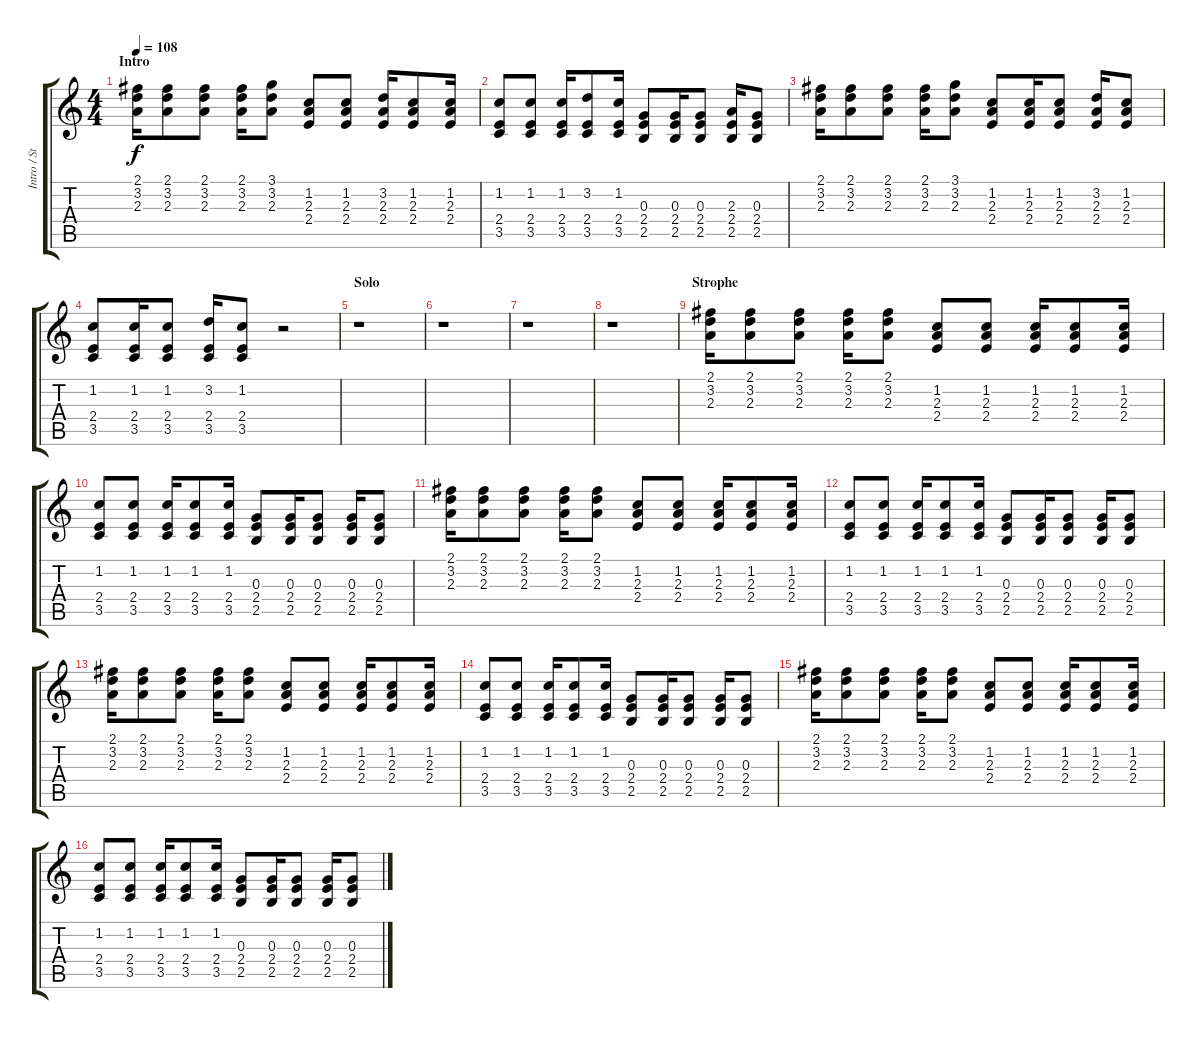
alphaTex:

\track ("Intro / Strophe" "Intro / St") {instrument acousticguitarsteel}
\staff {score tabs}
\tuning (E4 B3 G3 D3 A2 E2) {hide}
\ts (4 4)
\section ("" "Intro")
\tempo 108
\clef g2
\ks c
(2.1 3.2 2.3).16{dy f instrument acousticguitarsteel} (2.1 3.2 2.3).8 (2.1 3.2 2.3).8 (2.1 3.2 2.3).16 (3.1 3.2 2.3).8 (1.2 2.3 2.4).8 (1.2 2.3 2.4).8 (3.2 2.3 2.4).16 (1.2 2.3 2.4).8 (1.2 2.3 2.4).16 |
(1.2 2.4 3.5).8 (1.2 2.4 3.5).8 (1.2 2.4 3.5).16 (3.2 2.4 3.5).8 (1.2 2.4 3.5).16 (0.3 2.4 2.5).8 (0.3 2.4 2.5).16 (0.3 2.4 2.5).8 (2.3 2.4 2.5).16 (0.3 2.4 2.5).8 |
(2.1 3.2 2.3).16 (2.1 3.2 2.3).8 (2.1 3.2 2.3).8 (2.1 3.2 2.3).16 (3.1 3.2 2.3).8 (1.2 2.3 2.4).8 (1.2 2.3 2.4).16 (1.2 2.3 2.4).8 (3.2 2.3 2.4).16 (1.2 2.3 2.4).8 |
(1.2 2.4 3.5).8 (1.2 2.4 3.5).16 (1.2 2.4 3.5).8 (3.2 2.4 3.5).16 (1.2 2.4 3.5).8 r.2 |
\section ("" "Solo")
r.1 |
r.1 |
r.1 |
r.1 |
\section ("" "Strophe")
(2.1 3.2 2.3).16{volume 11} (2.1 3.2 2.3).8 (2.1 3.2 2.3).8 (2.1 3.2 2.3).16 (2.1 3.2 2.3).8 (1.2 2.3 2.4).8 (1.2 2.3 2.4).8 (1.2 2.3 2.4).16 (1.2 2.3 2.4).8 (1.2 2.3 2.4).16 |
(1.2 2.4 3.5).8 (1.2 2.4 3.5).8 (1.2 2.4 3.5).16 (1.2 2.4 3.5).8 (1.2 2.4 3.5).16 (0.3 2.4 2.5).8 (0.3 2.4 2.5).16 (0.3 2.4 2.5).8 (0.3 2.4 2.5).16 (0.3 2.4 2.5).8 |
(2.1 3.2 2.3).16{volume 11} (2.1 3.2 2.3).8 (2.1 3.2 2.3).8 (2.1 3.2 2.3).16 (2.1 3.2 2.3).8 (1.2 2.3 2.4).8 (1.2 2.3 2.4).8 (1.2 2.3 2.4).16 (1.2 2.3 2.4).8 (1.2 2.3 2.4).16 |
(1.2 2.4 3.5).8 (1.2 2.4 3.5).8 (1.2 2.4 3.5).16 (1.2 2.4 3.5).8 (1.2 2.4 3.5).16 (0.3 2.4 2.5).8 (0.3 2.4 2.5).16 (0.3 2.4 2.5).8 (0.3 2.4 2.5).16 (0.3 2.4 2.5).8 |
(2.1 3.2 2.3).16{volume 11} (2.1 3.2 2.3).8 (2.1 3.2 2.3).8 (2.1 3.2 2.3).16 (2.1 3.2 2.3).8 (1.2 2.3 2.4).8 (1.2 2.3 2.4).8 (1.2 2.3 2.4).16 (1.2 2.3 2.4).8 (1.2 2.3 2.4).16 |
(1.2 2.4 3.5).8 (1.2 2.4 3.5).8 (1.2 2.4 3.5).16 (1.2 2.4 3.5).8 (1.2 2.4 3.5).16 (0.3 2.4 2.5).8 (0.3 2.4 2.5).16 (0.3 2.4 2.5).8 (0.3 2.4 2.5).16 (0.3 2.4 2.5).8 |
(2.1 3.2 2.3).16{volume 11} (2.1 3.2 2.3).8 (2.1 3.2 2.3).8 (2.1 3.2 2.3).16 (2.1 3.2 2.3).8 (1.2 2.3 2.4).8 (1.2 2.3 2.4).8 (1.2 2.3 2.4).16 (1.2 2.3 2.4).8 (1.2 2.3 2.4).16 |
(1.2 2.4 3.5).8 (1.2 2.4 3.5).8 (1.2 2.4 3.5).16 (1.2 2.4 3.5).8 (1.2 2.4 3.5).16 (0.3 2.4 2.5).8 (0.3 2.4 2.5).16 (0.3 2.4 2.5).8 (0.3 2.4 2.5).16 (0.3 2.4 2.5).8
